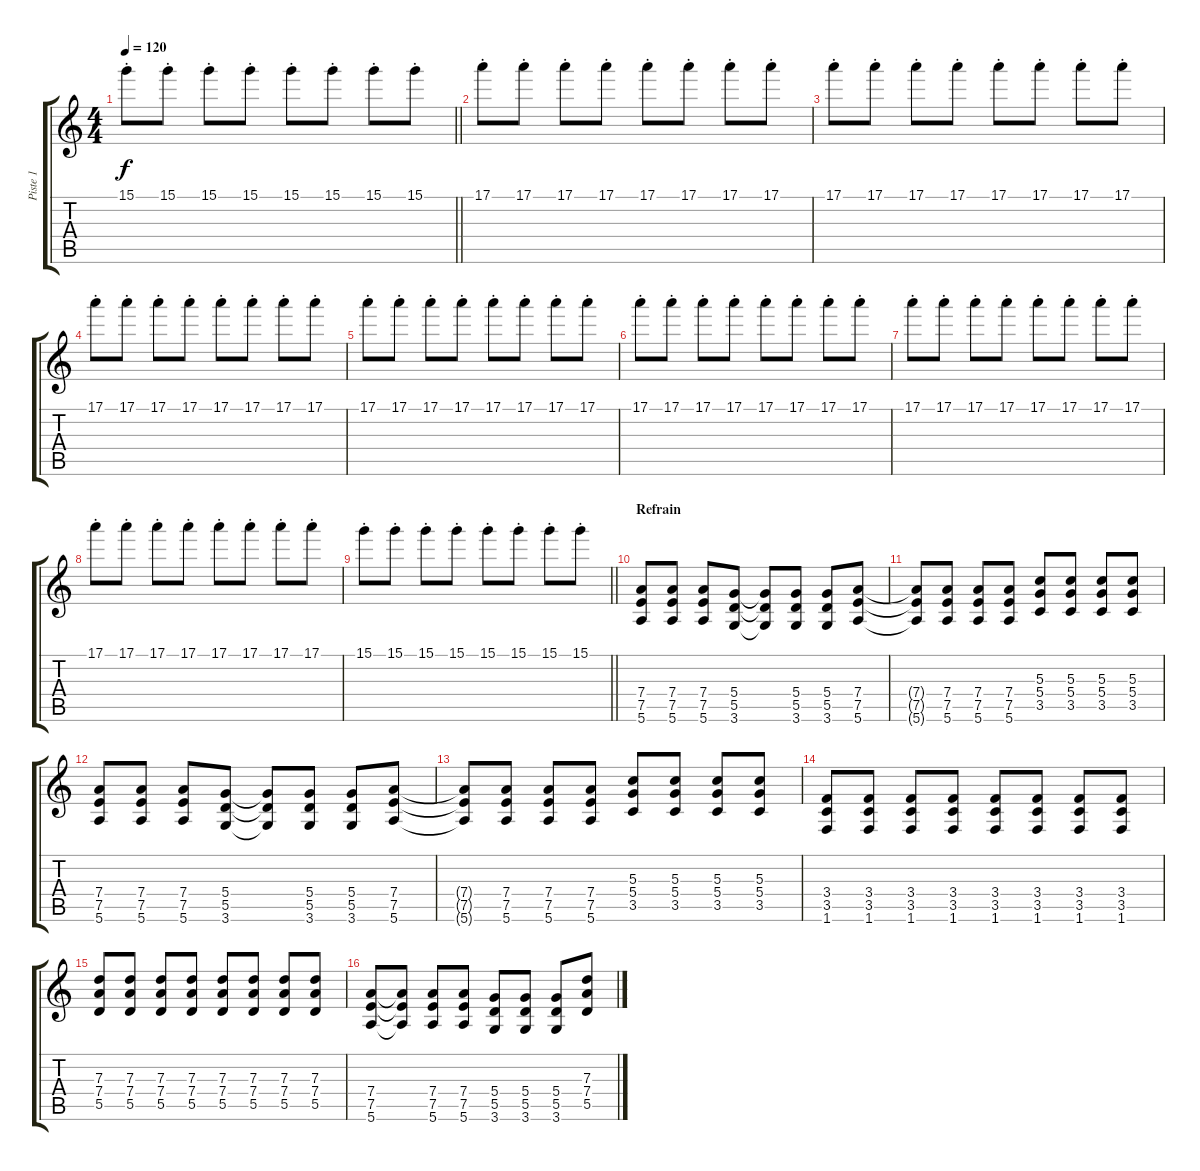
\track ("Piste 1" "Piste 1") {instrument distortionguitar}
\staff {score tabs}
\tuning (E4 B3 G3 D3 A2 E2) {hide}
\ts (4 4)
\tempo 120
\clef g2
\barLineRight lightlight
\ks c
15.1{st}.8{dy f} 15.1{st}.8 15.1{st}.8 15.1{st}.8 15.1{st}.8 15.1{st}.8 15.1{st}.8 15.1{st}.8 |
17.1{st}.8 17.1{st}.8 17.1{st}.8 17.1{st}.8 17.1{st}.8 17.1{st}.8 17.1{st}.8 17.1{st}.8 |
17.1{st}.8 17.1{st}.8 17.1{st}.8 17.1{st}.8 17.1{st}.8 17.1{st}.8 17.1{st}.8 17.1{st}.8 |
17.1{st}.8 17.1{st}.8 17.1{st}.8 17.1{st}.8 17.1{st}.8 17.1{st}.8 17.1{st}.8 17.1{st}.8 |
17.1{st}.8 17.1{st}.8 17.1{st}.8 17.1{st}.8 17.1{st}.8 17.1{st}.8 17.1{st}.8 17.1{st}.8 |
17.1{st}.8 17.1{st}.8 17.1{st}.8 17.1{st}.8 17.1{st}.8 17.1{st}.8 17.1{st}.8 17.1{st}.8 |
17.1{st}.8 17.1{st}.8 17.1{st}.8 17.1{st}.8 17.1{st}.8 17.1{st}.8 17.1{st}.8 17.1{st}.8 |
17.1{st}.8 17.1{st}.8 17.1{st}.8 17.1{st}.8 17.1{st}.8 17.1{st}.8 17.1{st}.8 17.1{st}.8 |
\barLineRight lightlight
15.1{st}.8 15.1{st}.8 15.1{st}.8 15.1{st}.8 15.1{st}.8 15.1{st}.8 15.1{st}.8 15.1{st}.8 |
\section ("" "Refrain")
(7.4 7.5 5.6).8{volume 13} (7.4 7.5 5.6).8 (7.4 7.5 5.6).8 (5.4 5.5 3.6).8 (5.4{t} 5.5{t} 3.6{t}).8 (5.4 5.5 3.6).8 (5.4 5.5 3.6).8 (7.4 7.5 5.6).8 |
(7.4{t} 7.5{t} 5.6{t}).8 (7.4 7.5 5.6).8 (7.4 7.5 5.6).8 (7.4 7.5 5.6).8 (5.3 5.4 3.5).8 (5.3 5.4 3.5).8 (5.3 5.4 3.5).8 (5.3 5.4 3.5).8 |
(7.4 7.5 5.6).8 (7.4 7.5 5.6).8 (7.4 7.5 5.6).8 (5.4 5.5 3.6).8 (5.4{t} 5.5{t} 3.6{t}).8 (5.4 5.5 3.6).8 (5.4 5.5 3.6).8 (7.4 7.5 5.6).8 |
(7.4{t} 7.5{t} 5.6{t}).8 (7.4 7.5 5.6).8 (7.4 7.5 5.6).8 (7.4 7.5 5.6).8 (5.3 5.4 3.5).8 (5.3 5.4 3.5).8 (5.3 5.4 3.5).8 (5.3 5.4 3.5).8 |
(3.4 3.5 1.6).8 (3.4 3.5 1.6).8 (3.4 3.5 1.6).8 (3.4 3.5 1.6).8 (3.4 3.5 1.6).8 (3.4 3.5 1.6).8 (3.4 3.5 1.6).8 (3.4 3.5 1.6).8 |
(7.3 7.4 5.5).8 (7.3 7.4 5.5).8 (7.3 7.4 5.5).8 (7.3 7.4 5.5).8 (7.3 7.4 5.5).8 (7.3 7.4 5.5).8 (7.3 7.4 5.5).8 (7.3 7.4 5.5).8 |
(7.4 7.5 5.6).8 (7.4{t} 7.5{t} 5.6{t}).8 (7.4 7.5 5.6).8 (7.4 7.5 5.6).8 (5.4 5.5 3.6).8 (5.4 5.5 3.6).8 (5.4 5.5 3.6).8 (7.3 7.4 5.5).8
